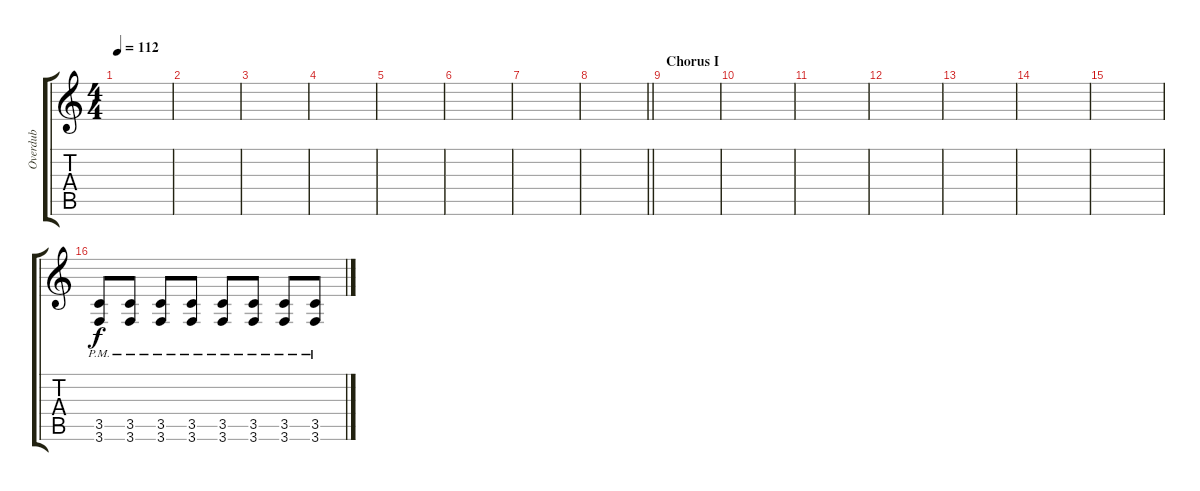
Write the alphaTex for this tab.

\track ("Overdub" "Overdub") {instrument distortionguitar}
\staff {score tabs}
\tuning (E4 B3 G3 D3 A2 D2) {hide}
\ts (4 4)
\tempo 112
\clef g2
\ks c
|
|
|
|
|
|
|
\barLineRight lightlight
|
\section ("" "Chorus I")
|
|
|
|
|
|
|
(3.5{pm} 3.6{pm}).8{volume 16} (3.5{pm} 3.6{pm}).8 (3.5{pm} 3.6{pm}).8 (3.5{pm} 3.6{pm}).8 (3.5{pm} 3.6{pm}).8 (3.5{pm} 3.6{pm}).8 (3.5{pm} 3.6{pm}).8 (3.5{pm} 3.6{pm}).8
